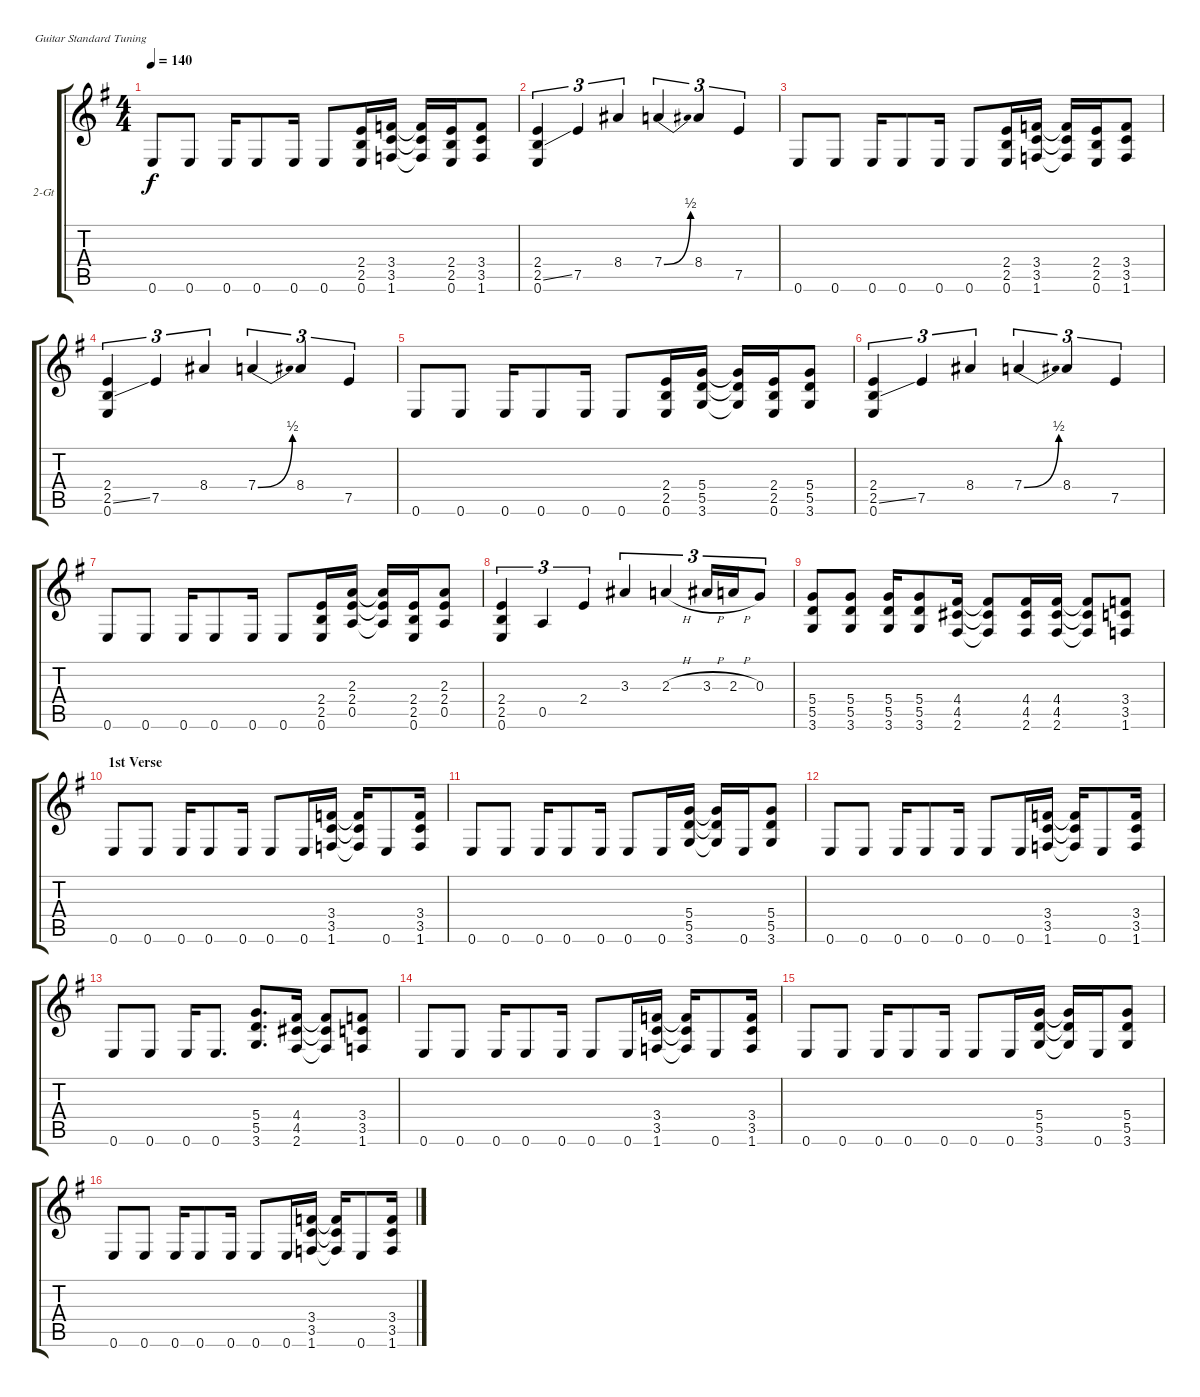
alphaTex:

\bracketExtendMode groupsimilarinstruments
\firstSystemTrackNameOrientation horizontal
\otherSystemsTrackNameOrientation horizontal
\track ("2-Gt" "2-Gt") {instrument distortionguitar}
\staff {score tabs}
\tuning (E4 B3 G3 D3 A2 E2)
\ts (4 4)
\tempo 140
\clef g2
\scale
1.05549
\ks g
0.6.8{dy f} 0.6.8 0.6.16 0.6.8 0.6.16 0.6.8 (2.4 2.5 0.6).16 (3.4 3.5 1.6).16 (1.6{t} 3.5{t} 3.4{t}).16 (2.4 2.5 0.6).16 (3.4 3.5 1.6).8 |
\scale
0.944515 (2.4 2.5{ss} 0.6).4{tu (3 2)} 7.5.4{tu (3 2)} 8.4.4{tu (3 2)} 7.4{be (bend 0 0 60 2)}.4{tu (3 2)} 8.4.4{tu (3 2)} 7.5.4{tu (3 2)} |
\scale
1.05549 0.6.8 0.6.8 0.6.16 0.6.8 0.6.16 0.6.8 (2.4 2.5 0.6).16 (3.4 3.5 1.6).16 (1.6{t} 3.5{t} 3.4{t}).16 (2.4 2.5 0.6).16 (3.4 3.5 1.6).8 |
\scale
0.944515 (2.4 2.5{ss} 0.6).4{tu (3 2)} 7.5.4{tu (3 2)} 8.4.4{tu (3 2)} 7.4{be (bend 0 0 60 2)}.4{tu (3 2)} 8.4.4{tu (3 2)} 7.5.4{tu (3 2)} |
\scale
1.05549 0.6.8 0.6.8 0.6.16 0.6.8 0.6.16 0.6.8 (2.4 2.5 0.6).16 (5.4 5.5 3.6).16 (3.6{t} 5.5{t} 5.4{t}).16 (2.4 2.5 0.6).16 (5.4 5.5 3.6).8 |
\scale
0.944515 (2.4 2.5{ss} 0.6).4{tu (3 2)} 7.5.4{tu (3 2)} 8.4.4{tu (3 2)} 7.4{be (bend 0 0 60 2)}.4{tu (3 2)} 8.4.4{tu (3 2)} 7.5.4{tu (3 2)} |
\scale
1.05549 0.6.8 0.6.8 0.6.16 0.6.8 0.6.16 0.6.8 (2.4 2.5 0.6).16 (2.3 2.4 0.5).16 (0.5{t} 2.4{t} 2.3{t}).16 (2.4 2.5 0.6).16 (2.3 2.4 0.5).8 |
\scale
0.944515 (2.4 2.5 0.6).4{tu (3 2)} 0.5.4{tu (3 2)} 2.4.4{tu (3 2)} 3.3.4{tu (3 2)} 2.3{h}.4{tu (3 2)} 3.3{h}.16{tu (3 2)} 2.3{h}.16{tu (3 2)} 0.3.8{tu (3 2)} |
\scale
1.05549 (5.4 5.5 3.6).8 (5.4 5.5 3.6).8 (5.4 5.5 3.6).16 (5.4 5.5 3.6).8 (4.4 4.5 2.6).16 (4.4{t} 4.5{t} 2.6{t}).8 (4.4 4.5 2.6).16 (2.6 4.5 4.4).16 (2.6{t} 4.5{t} 4.4{t}).8 (3.4 3.5 1.6).8 |
\section ("" "1st Verse")
\scale
0.944515 0.6.8 0.6.8 0.6.16 0.6.8 0.6.16 0.6.8 0.6.16 (3.4 3.5 1.6).16 (1.6{t} 3.5{t} 3.4{t}).16 0.6.8 (3.4 3.5 1.6).16 |
\scale
1.05549 0.6.8 0.6.8 0.6.16 0.6.8 0.6.16 0.6.8 0.6.16 (5.4 5.5 3.6).16 (3.6{t} 5.5{t} 5.4{t}).16 0.6.16 (5.4 5.5 3.6).8 |
\scale
0.944515 0.6.8 0.6.8 0.6.16 0.6.8 0.6.16 0.6.8 0.6.16 (3.4 3.5 1.6).16 (1.6{t} 3.5{t} 3.4{t}).16 0.6.8 (3.4 3.5 1.6).16 |
\scale
1.05549 0.6.8 0.6.8 0.6.16 0.6.8{d} (5.4 5.5 3.6).8{d} (4.4 4.5 2.6).16 (4.4{t} 4.5{t} 2.6{t}).8 (1.6 3.5 3.4).8 |
\scale
0.944515 0.6.8 0.6.8 0.6.16 0.6.8 0.6.16 0.6.8 0.6.16 (3.4 3.5 1.6).16 (1.6{t} 3.5{t} 3.4{t}).16 0.6.8 (3.4 3.5 1.6).16 |
\scale
1.05549 0.6.8 0.6.8 0.6.16 0.6.8 0.6.16 0.6.8 0.6.16 (5.4 5.5 3.6).16 (3.6{t} 5.5{t} 5.4{t}).16 0.6.16 (5.4 5.5 3.6).8 |
\scale
0.944515 0.6.8 0.6.8 0.6.16 0.6.8 0.6.16 0.6.8 0.6.16 (3.4 3.5 1.6).16 (1.6{t} 3.5{t} 3.4{t}).16 0.6.8 (3.4 3.5 1.6).16
